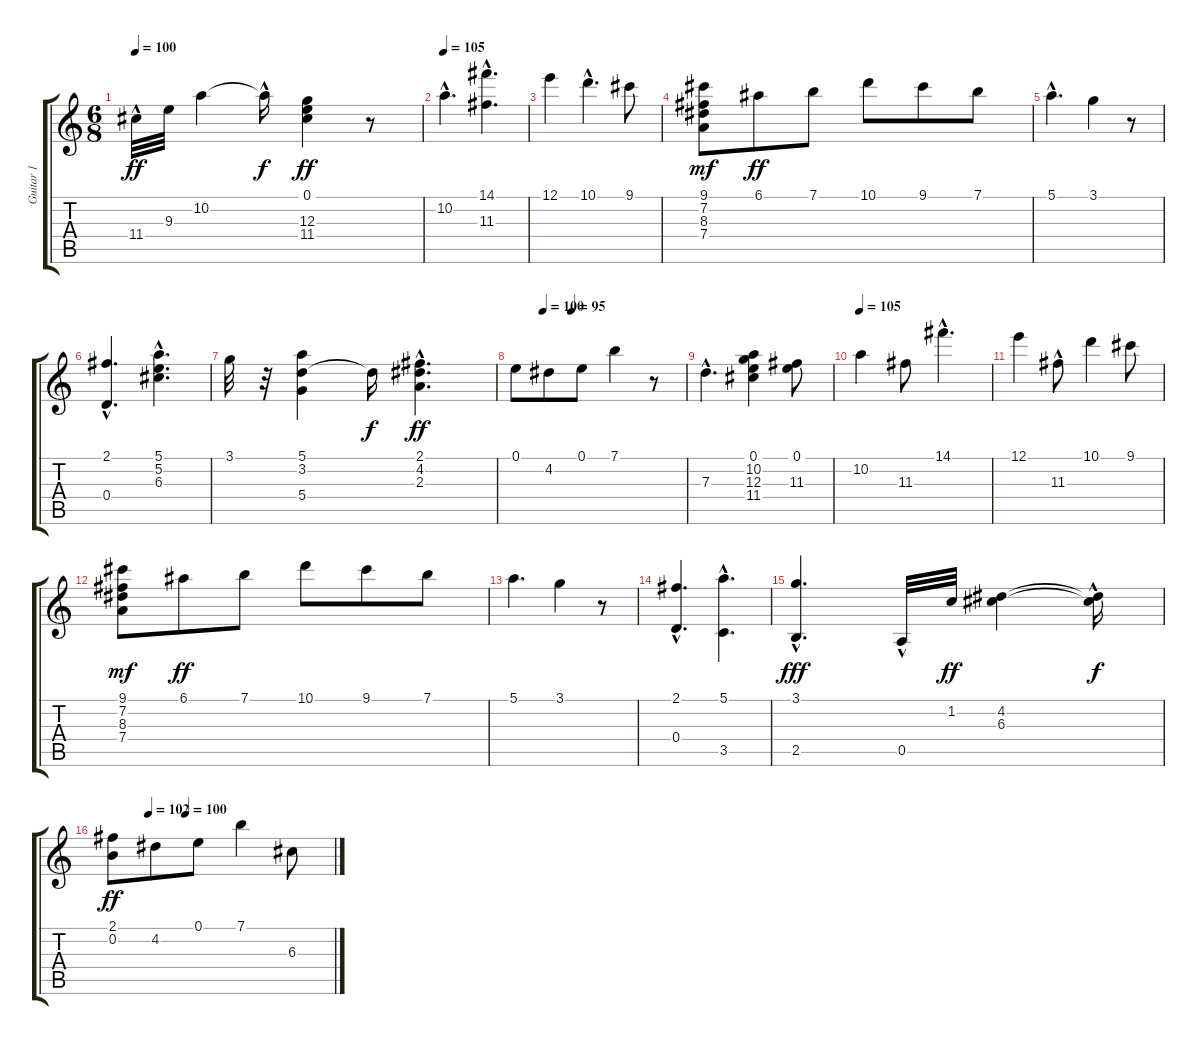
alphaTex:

\track ("Guitar 1" "Guitar 1") {instrument acousticguitarnylon}
\staff {score tabs}
\tuning (E4 B3 G3 D3 A2 E2) {hide}
\ts (6 8)
\tempo 100
\clef g2
\ks c
11.4{hac}.32{dy ff} 9.3.32 10.2.4 10.2{hac t}.16{dy f} (0.1 12.3 11.4).4{dy ff} r.8 |
\tempo 105
10.2{hac}.4{d} (14.1{hac} 11.3{hac}).4{d} |
12.1.4 10.1{hac}.4{d} 9.1.8 |
(9.1 7.2 8.3 7.4).8{dy mf} 6.1.8{dy ff} 7.1.8 10.1.8 9.1.8 7.1.8 |
5.1{hac}.4{d} 3.1.4 r.8 |
(2.1{hac} 0.4{hac}).4{d} (5.1{hac} 5.2{hac} 6.3{hac}).4{d} |
3.1.32 r.32 (5.1 3.2 5.4).4 3.2{t}.16{dy f} (2.1{hac} 4.2{hac} 2.3{hac}).4{d dy ff} |
\tempo (100 0.16666666666666666)
\tempo (95 0.3333333333333333)
0.1.8 4.2.8 0.1.8 7.1.4 r.8 |
7.3{hac}.4{d} (0.1 10.2 12.3 11.4).4 (0.1 11.3).8 |
\tempo 105
10.2.4 11.3.8 14.1{hac}.4{d} |
12.1.4 11.3{hac}.8 10.1.4 9.1.8 |
(9.1 7.2 8.3 7.4).8{dy mf} 6.1.8{dy ff} 7.1.8 10.1.8 9.1.8 7.1.8 |
5.1.4{d} 3.1.4 r.8 |
(2.1{hac} 0.4{hac}).4{d} (5.1{hac} 3.5{hac}).4{d} |
(3.1{hac} 2.5{hac}).4{d dy fff} 0.5{hac}.32 1.2.32{dy ff} (4.2 6.3).4 (4.2{hac t} 6.3{t}).16{dy f} |
\tempo (102 0.16666666666666666)
\tempo (100 0.3333333333333333)
(2.1 0.2).8{dy ff} 4.2.8 0.1.8 7.1.4 6.3.8
